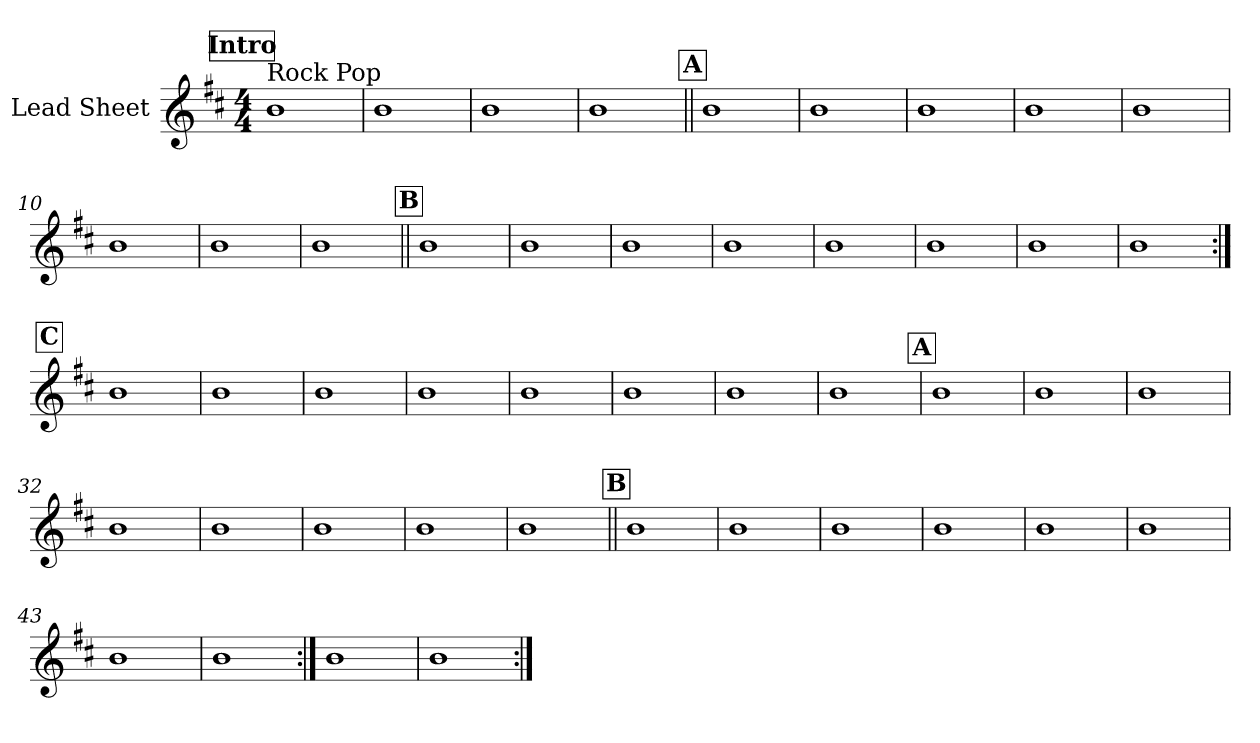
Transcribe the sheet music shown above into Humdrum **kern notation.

**kern
*part1
*staff1
*I"Lead Sheet
*clefG2
*k[f#c#]
*D:
*M4/4
*MM145
!!LO:REH:place=s1:a:fs=14:t=Intro
=1
!LO:TX:a:t=Rock Pop
1b
=2
1b
=3
1b
=4
1b
!!LO:LB:g=z
!!LO:REH:place=s1:a:fs=14:t=A
=5||
1b
=6
1b
=7
1b
=8
1b
!!LO:LB:g=z
=9
1b
=10
1b
=11
1b
=12
1b
!!LO:LB:g=z
!!LO:REH:place=s1:a:fs=14:t=B
=13||
1b
=14
1b
=15
1b
=16
1b
!!LO:LB:g=z
=17
1b
=18
1b
=19
1b
=20
1b
!!LO:LB:g=z
!!LO:REH:place=s1:a:fs=14:t=C
=21:|!
1b
=22
1b
=23
1b
=24
1b
!!LO:LB:g=z
=25
1b
=26
1b
=27
1b
=28
1b
!!LO:LB:g=z
!!LO:REH:place=s1:a:fs=14:t=A
=29
1b
=30
1b
=31
1b
=32
1b
!!LO:LB:g=z
=33
1b
=34
1b
=35
1b
=36
1b
!!LO:LB:g=z
!!LO:REH:place=s1:a:fs=14:t=B
=37||
1b
=38
1b
=39
1b
=40
1b
!!LO:PB:g=z
=41
1b
=42
1b
=43
1b
=44
1b
!!LO:LB:g=z
=45:|!
1b
=46
1b
=:|!
*-
